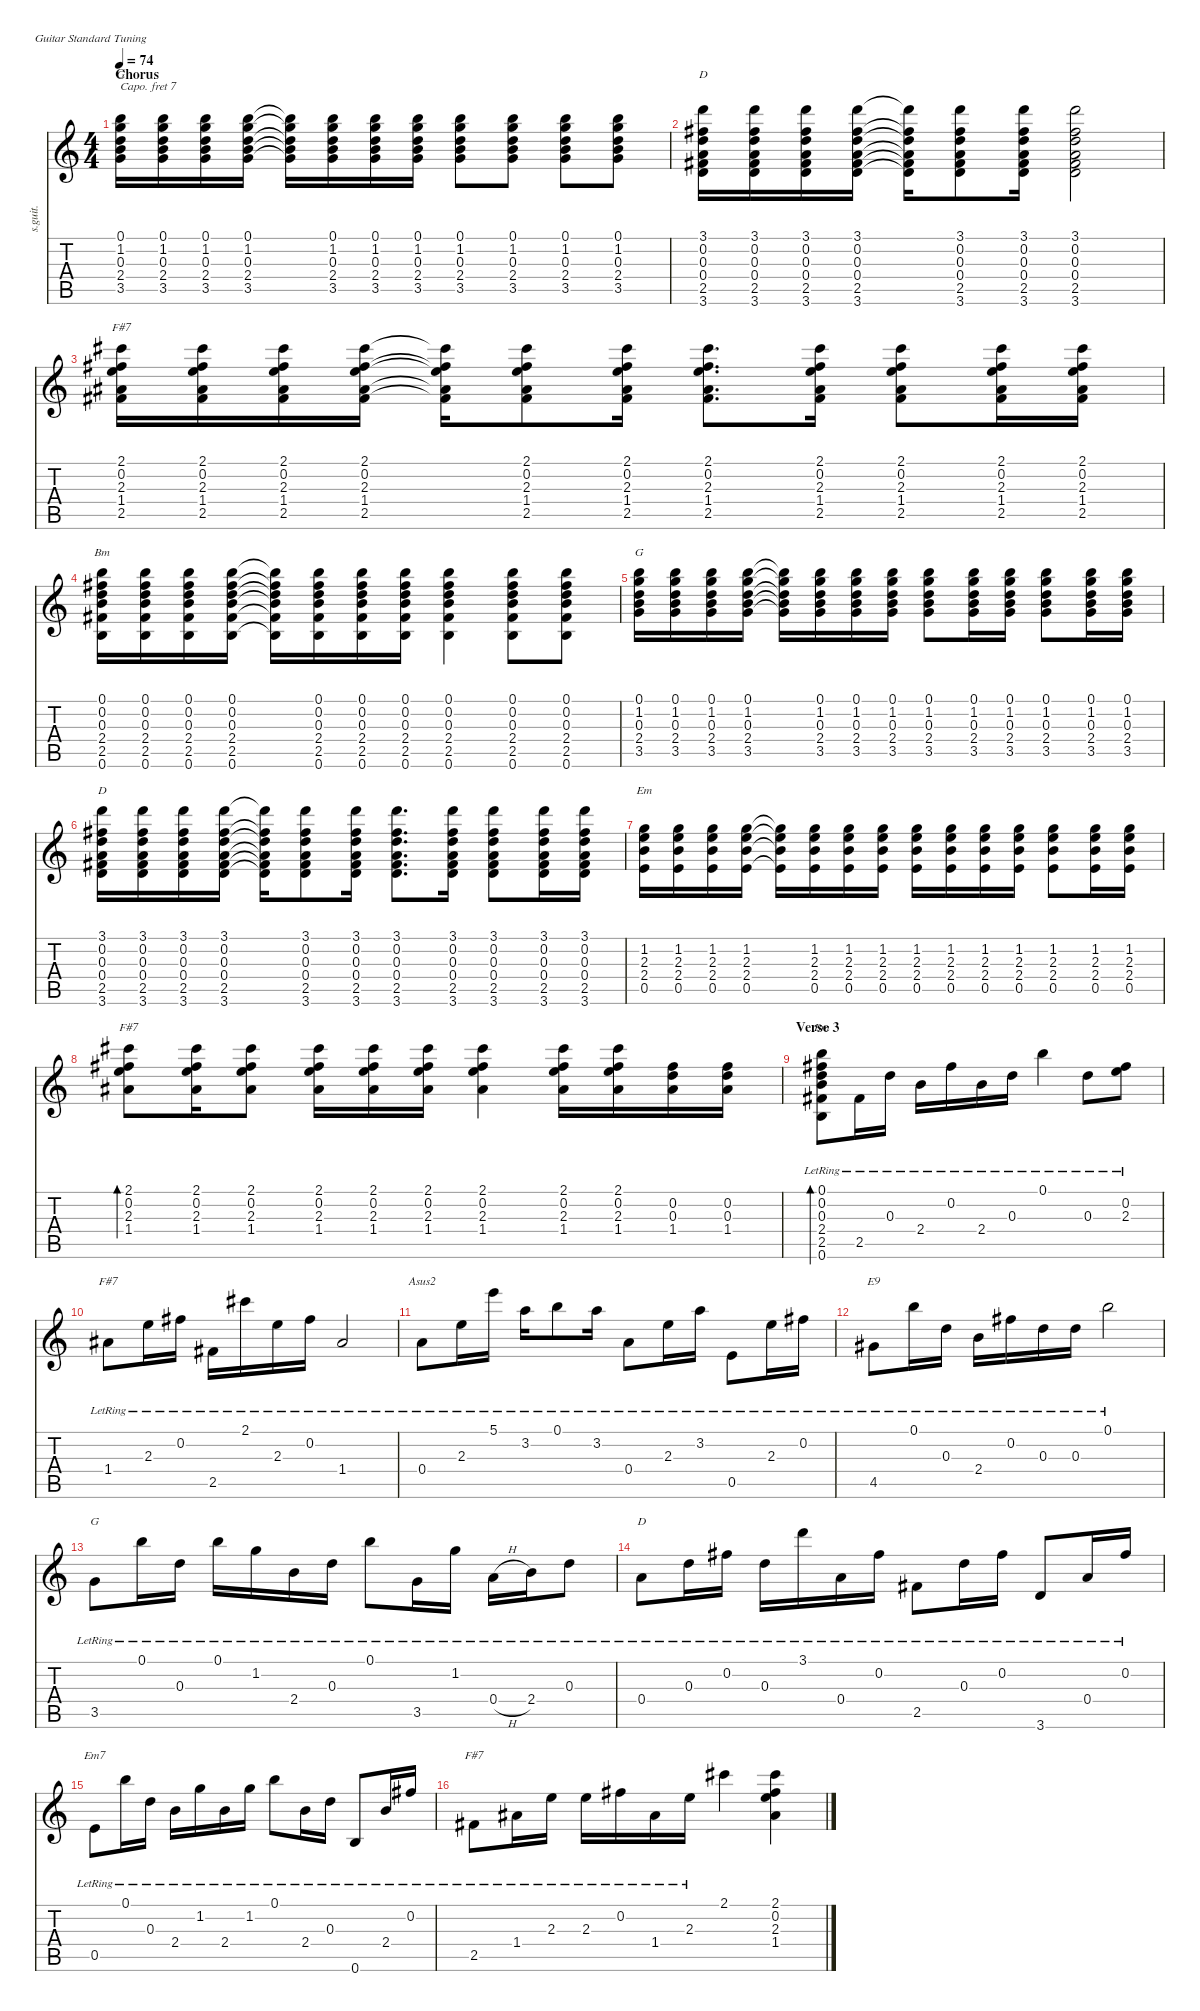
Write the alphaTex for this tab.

\defaultSystemsLayout 4
\hideDynamics
\bracketExtendMode nobrackets
\track ("Don Felder - 12 String Guitar" "s.guit.") {instrument electricguitarclean}
\staff {score tabs}
\capo 7
\tuning (E4 B3 G3 D3 A2 E2)
\chord ("Bm" 3 1 2 2 0 x) {showdiagram false}
\chord ("F#7" 3 1 2 2 0 x) {showdiagram false}
\chord ("Asus2" 3 1 2 2 0 x) {showdiagram false}
\chord ("E9" 3 1 2 2 0 x) {showdiagram false}
\chord ("G" 3 1 2 2 0 x) {showdiagram false}
\chord ("D" 3 1 2 2 0 x) {showdiagram false}
\chord ("Em7" 3 1 2 2 0 x) {showdiagram false}
\chord ("Em" 3 1 2 2 0 x) {showdiagram false}
\ts (4 4)
\section ("" "Chorus")
\tempo 74
\clef g2
\ks c
(0.1 1.2 0.3 2.4 3.5).16{ch "G" lyrics (0 "") lyrics (1 "") lyrics (2 "") lyrics (3 "") lyrics (4 "") dy f} (0.1 1.2 0.3 2.4 3.5).16{lyrics (0 "") lyrics (1 "") lyrics (2 "") lyrics (3 "") lyrics (4 "")} (0.1 1.2 0.3 2.4 3.5).16{lyrics (0 "") lyrics (1 "") lyrics (2 "") lyrics (3 "") lyrics (4 "")} (0.1 1.2 0.3 2.4 3.5).16{lyrics (0 "") lyrics (1 "") lyrics (2 "") lyrics (3 "") lyrics (4 "")} (0.1{t} 1.2{t} 0.3{t} 2.4{t} 3.5{t}).16{lyrics (0 "") lyrics (1 "") lyrics (2 "") lyrics (3 "") lyrics (4 "")} (0.1 1.2 0.3 2.4 3.5).16{lyrics (0 "") lyrics (1 "") lyrics (2 "") lyrics (3 "") lyrics (4 "")} (0.1 1.2 0.3 2.4 3.5).16{lyrics (0 "") lyrics (1 "") lyrics (2 "") lyrics (3 "") lyrics (4 "")} (0.1 1.2 0.3 2.4 3.5).16{lyrics (0 "") lyrics (1 "") lyrics (2 "") lyrics (3 "") lyrics (4 "")} (0.1 1.2 0.3 2.4 3.5).8{lyrics (0 "") lyrics (1 "") lyrics (2 "") lyrics (3 "") lyrics (4 "")} (0.1 1.2 0.3 2.4 3.5).8{lyrics (0 "") lyrics (1 "") lyrics (2 "") lyrics (3 "") lyrics (4 "")} (0.1 1.2 0.3 2.4 3.5).8{lyrics (0 "") lyrics (1 "") lyrics (2 "") lyrics (3 "") lyrics (4 "")} (0.1 1.2 0.3 2.4 3.5).8{lyrics (0 "") lyrics (1 "") lyrics (2 "") lyrics (3 "") lyrics (4 "")} |
(3.1 0.2 0.3 0.4 2.5 3.6).16{ch "D" lyrics (0 "") lyrics (1 "") lyrics (2 "") lyrics (3 "") lyrics (4 "")} (3.1 0.2 0.3 0.4 2.5 3.6).16{lyrics (0 "") lyrics (1 "") lyrics (2 "") lyrics (3 "") lyrics (4 "")} (3.1 0.2 0.3 0.4 2.5 3.6).16{lyrics (0 "") lyrics (1 "") lyrics (2 "") lyrics (3 "") lyrics (4 "")} (3.1 0.2 0.3 0.4 2.5 3.6).16{lyrics (0 "") lyrics (1 "") lyrics (2 "") lyrics (3 "") lyrics (4 "")} (3.1{t} 0.2{t} 0.3{t} 0.4{t} 2.5{t} 3.6{t}).16{lyrics (0 "") lyrics (1 "") lyrics (2 "") lyrics (3 "") lyrics (4 "")} (3.1 0.2 0.3 0.4 2.5 3.6).8{lyrics (0 "") lyrics (1 "") lyrics (2 "") lyrics (3 "") lyrics (4 "")} (3.1 0.2 0.3 0.4 2.5 3.6).16{lyrics (0 "") lyrics (1 "") lyrics (2 "") lyrics (3 "") lyrics (4 "")} (3.1 0.2 0.3 0.4 2.5 3.6).2{lyrics (0 "") lyrics (1 "") lyrics (2 "") lyrics (3 "") lyrics (4 "")} |
(2.1{acc #} 0.2 2.3 1.4{acc #} 2.5).16{ch "F#7" lyrics (0 "") lyrics (1 "") lyrics (2 "") lyrics (3 "") lyrics (4 "")} (2.1{acc #} 0.2 2.3 1.4{acc #} 2.5).16{lyrics (0 "") lyrics (1 "") lyrics (2 "") lyrics (3 "") lyrics (4 "")} (2.1{acc #} 0.2 2.3 1.4{acc #} 2.5).16{lyrics (0 "") lyrics (1 "") lyrics (2 "") lyrics (3 "") lyrics (4 "")} (2.1{acc #} 0.2 2.3 1.4{acc #} 2.5).16{lyrics (0 "") lyrics (1 "") lyrics (2 "") lyrics (3 "") lyrics (4 "")} (2.1{t acc #} 0.2{t} 2.3{t} 1.4{t acc #} 2.5{t}).16{lyrics (0 "") lyrics (1 "") lyrics (2 "") lyrics (3 "") lyrics (4 "")} (2.1{acc #} 0.2 2.3 1.4{acc #} 2.5).8{lyrics (0 "") lyrics (1 "") lyrics (2 "") lyrics (3 "") lyrics (4 "")} (2.1{acc #} 0.2 2.3 1.4{acc #} 2.5).16{lyrics (0 "") lyrics (1 "") lyrics (2 "") lyrics (3 "") lyrics (4 "")} (2.1{acc #} 0.2 2.3 1.4{acc #} 2.5).8{d lyrics (0 "") lyrics (1 "") lyrics (2 "") lyrics (3 "") lyrics (4 "")} (2.1{acc #} 0.2 2.3 1.4{acc #} 2.5).16{lyrics (0 "") lyrics (1 "") lyrics (2 "") lyrics (3 "") lyrics (4 "")} (2.1{acc #} 0.2 2.3 1.4{acc #} 2.5).8{lyrics (0 "") lyrics (1 "") lyrics (2 "") lyrics (3 "") lyrics (4 "")} (2.1{acc #} 0.2 2.3 1.4{acc #} 2.5).16{lyrics (0 "") lyrics (1 "") lyrics (2 "") lyrics (3 "") lyrics (4 "")} (2.1{acc #} 0.2 2.3 1.4{acc #} 2.5).16{lyrics (0 "") lyrics (1 "") lyrics (2 "") lyrics (3 "") lyrics (4 "")} |
(0.1 0.2 0.3 2.4 2.5 0.6).16{ch "Bm" lyrics (0 "") lyrics (1 "") lyrics (2 "") lyrics (3 "") lyrics (4 "")} (0.1 0.2 0.3 2.4 2.5 0.6).16{lyrics (0 "") lyrics (1 "") lyrics (2 "") lyrics (3 "") lyrics (4 "")} (0.1 0.2 0.3 2.4 2.5 0.6).16{lyrics (0 "") lyrics (1 "") lyrics (2 "") lyrics (3 "") lyrics (4 "")} (0.1 0.2 0.3 2.4 2.5 0.6).16{lyrics (0 "") lyrics (1 "") lyrics (2 "") lyrics (3 "") lyrics (4 "")} (0.1{t} 0.2{t} 0.3{t} 2.4{t} 2.5{t} 0.6{t}).16{lyrics (0 "") lyrics (1 "") lyrics (2 "") lyrics (3 "") lyrics (4 "")} (0.1 0.2 0.3 2.4 2.5 0.6).16{lyrics (0 "") lyrics (1 "") lyrics (2 "") lyrics (3 "") lyrics (4 "")} (0.1 0.2 0.3 2.4 2.5 0.6).16{lyrics (0 "") lyrics (1 "") lyrics (2 "") lyrics (3 "") lyrics (4 "")} (0.1 0.2 0.3 2.4 2.5 0.6).16{lyrics (0 "") lyrics (1 "") lyrics (2 "") lyrics (3 "") lyrics (4 "")} (0.1 0.2 0.3 2.4 2.5 0.6).4{lyrics (0 "") lyrics (1 "") lyrics (2 "") lyrics (3 "") lyrics (4 "")} (0.1 0.2 0.3 2.4 2.5 0.6).8{lyrics (0 "") lyrics (1 "") lyrics (2 "") lyrics (3 "") lyrics (4 "")} (0.1 0.2 0.3 2.4 2.5 0.6).8{lyrics (0 "") lyrics (1 "") lyrics (2 "") lyrics (3 "") lyrics (4 "")} |
(0.1 1.2 0.3 2.4 3.5).16{ch "G" lyrics (0 "") lyrics (1 "") lyrics (2 "") lyrics (3 "") lyrics (4 "")} (0.1 1.2 0.3 2.4 3.5).16{lyrics (0 "") lyrics (1 "") lyrics (2 "") lyrics (3 "") lyrics (4 "")} (0.1 1.2 0.3 2.4 3.5).16{lyrics (0 "") lyrics (1 "") lyrics (2 "") lyrics (3 "") lyrics (4 "")} (0.1 1.2 0.3 2.4 3.5).16{lyrics (0 "") lyrics (1 "") lyrics (2 "") lyrics (3 "") lyrics (4 "")} (0.1{t} 1.2{t} 0.3{t} 2.4{t} 3.5{t}).16{lyrics (0 "") lyrics (1 "") lyrics (2 "") lyrics (3 "") lyrics (4 "")} (0.1 1.2 0.3 2.4 3.5).16{lyrics (0 "") lyrics (1 "") lyrics (2 "") lyrics (3 "") lyrics (4 "")} (0.1 1.2 0.3 2.4 3.5).16{lyrics (0 "") lyrics (1 "") lyrics (2 "") lyrics (3 "") lyrics (4 "")} (0.1 1.2 0.3 2.4 3.5).16{lyrics (0 "") lyrics (1 "") lyrics (2 "") lyrics (3 "") lyrics (4 "")} (0.1 1.2 0.3 2.4 3.5).8{lyrics (0 "") lyrics (1 "") lyrics (2 "") lyrics (3 "") lyrics (4 "")} (0.1 1.2 0.3 2.4 3.5).16{lyrics (0 "") lyrics (1 "") lyrics (2 "") lyrics (3 "") lyrics (4 "")} (0.1 1.2 0.3 2.4 3.5).16{lyrics (0 "") lyrics (1 "") lyrics (2 "") lyrics (3 "") lyrics (4 "")} (0.1 1.2 0.3 2.4 3.5).8{lyrics (0 "") lyrics (1 "") lyrics (2 "") lyrics (3 "") lyrics (4 "")} (0.1 1.2 0.3 2.4 3.5).16{lyrics (0 "") lyrics (1 "") lyrics (2 "") lyrics (3 "") lyrics (4 "")} (0.1 1.2 0.3 2.4 3.5).16{lyrics (0 "") lyrics (1 "") lyrics (2 "") lyrics (3 "") lyrics (4 "")} |
(3.1 0.2 0.3 0.4 2.5 3.6).16{ch "D" lyrics (0 "") lyrics (1 "") lyrics (2 "") lyrics (3 "") lyrics (4 "")} (3.1 0.2 0.3 0.4 2.5 3.6).16{lyrics (0 "") lyrics (1 "") lyrics (2 "") lyrics (3 "") lyrics (4 "")} (3.1 0.2 0.3 0.4 2.5 3.6).16{lyrics (0 "") lyrics (1 "") lyrics (2 "") lyrics (3 "") lyrics (4 "")} (3.1 0.2 0.3 0.4 2.5 3.6).16{lyrics (0 "") lyrics (1 "") lyrics (2 "") lyrics (3 "") lyrics (4 "")} (3.1{t} 0.2{t} 0.3{t} 0.4{t} 2.5{t} 3.6{t}).16{lyrics (0 "") lyrics (1 "") lyrics (2 "") lyrics (3 "") lyrics (4 "")} (3.1 0.2 0.3 0.4 2.5 3.6).8{lyrics (0 "") lyrics (1 "") lyrics (2 "") lyrics (3 "") lyrics (4 "")} (3.1 0.2 0.3 0.4 2.5 3.6).16{lyrics (0 "") lyrics (1 "") lyrics (2 "") lyrics (3 "") lyrics (4 "")} (3.1 0.2 0.3 0.4 2.5 3.6).8{d lyrics (0 "") lyrics (1 "") lyrics (2 "") lyrics (3 "") lyrics (4 "")} (3.1 0.2 0.3 0.4 2.5 3.6).16{lyrics (0 "") lyrics (1 "") lyrics (2 "") lyrics (3 "") lyrics (4 "")} (3.1 0.2 0.3 0.4 2.5 3.6).8{lyrics (0 "") lyrics (1 "") lyrics (2 "") lyrics (3 "") lyrics (4 "")} (3.1 0.2 0.3 0.4 2.5 3.6).16{lyrics (0 "") lyrics (1 "") lyrics (2 "") lyrics (3 "") lyrics (4 "")} (3.1 0.2 0.3 0.4 2.5 3.6).16{lyrics (0 "") lyrics (1 "") lyrics (2 "") lyrics (3 "") lyrics (4 "")} |
(1.2 2.3 2.4 0.5).16{ch "Em" lyrics (0 "") lyrics (1 "") lyrics (2 "") lyrics (3 "") lyrics (4 "")} (1.2 2.3 2.4 0.5).16{lyrics (0 "") lyrics (1 "") lyrics (2 "") lyrics (3 "") lyrics (4 "")} (1.2 2.3 2.4 0.5).16{lyrics (0 "") lyrics (1 "") lyrics (2 "") lyrics (3 "") lyrics (4 "")} (1.2 2.3 2.4 0.5).16{lyrics (0 "") lyrics (1 "") lyrics (2 "") lyrics (3 "") lyrics (4 "")} (1.2{t} 2.3{t} 2.4{t} 0.5{t}).16{lyrics (0 "") lyrics (1 "") lyrics (2 "") lyrics (3 "") lyrics (4 "")} (1.2 2.3 2.4 0.5).16{lyrics (0 "") lyrics (1 "") lyrics (2 "") lyrics (3 "") lyrics (4 "")} (1.2 2.3 2.4 0.5).16{lyrics (0 "") lyrics (1 "") lyrics (2 "") lyrics (3 "") lyrics (4 "")} (1.2 2.3 2.4 0.5).16{lyrics (0 "") lyrics (1 "") lyrics (2 "") lyrics (3 "") lyrics (4 "")} (1.2 2.3 2.4 0.5).16{lyrics (0 "") lyrics (1 "") lyrics (2 "") lyrics (3 "") lyrics (4 "")} (1.2 2.3 2.4 0.5).16{lyrics (0 "") lyrics (1 "") lyrics (2 "") lyrics (3 "") lyrics (4 "")} (1.2 2.3 2.4 0.5).16{lyrics (0 "") lyrics (1 "") lyrics (2 "") lyrics (3 "") lyrics (4 "")} (1.2 2.3 2.4 0.5).16{lyrics (0 "") lyrics (1 "") lyrics (2 "") lyrics (3 "") lyrics (4 "")} (1.2 2.3 2.4 0.5).8{lyrics (0 "") lyrics (1 "") lyrics (2 "") lyrics (3 "") lyrics (4 "")} (1.2 2.3 2.4 0.5).16{lyrics (0 "") lyrics (1 "") lyrics (2 "") lyrics (3 "") lyrics (4 "")} (1.2 2.3 2.4 0.5).16{lyrics (0 "") lyrics (1 "") lyrics (2 "") lyrics (3 "") lyrics (4 "")} |
(2.1{acc #} 0.2 2.3 1.4{acc #}).8{bd 30 ch "F#7" lyrics (0 "") lyrics (1 "") lyrics (2 "") lyrics (3 "") lyrics (4 "")} (2.1{acc #} 0.2 2.3 1.4{acc #}).16{lyrics (0 "") lyrics (1 "") lyrics (2 "") lyrics (3 "") lyrics (4 "")} (2.1{acc #} 0.2 2.3 1.4{acc #}).8{lyrics (0 "") lyrics (1 "") lyrics (2 "") lyrics (3 "") lyrics (4 "")} (2.1{acc #} 0.2 2.3 1.4{acc #}).16{lyrics (0 "") lyrics (1 "") lyrics (2 "") lyrics (3 "") lyrics (4 "")} (2.1{acc #} 0.2 2.3 1.4{acc #}).16{lyrics (0 "") lyrics (1 "") lyrics (2 "") lyrics (3 "") lyrics (4 "")} (2.1{acc #} 0.2 2.3 1.4{acc #}).16{lyrics (0 "") lyrics (1 "") lyrics (2 "") lyrics (3 "") lyrics (4 "")} (2.1{acc #} 0.2 2.3 1.4{acc #}).4{lyrics (0 "") lyrics (1 "") lyrics (2 "") lyrics (3 "") lyrics (4 "")} (2.1{acc #} 0.2 2.3 1.4{acc #}).16{lyrics (0 "") lyrics (1 "") lyrics (2 "") lyrics (3 "") lyrics (4 "")} (2.1{acc #} 0.2 2.3 1.4{acc #}).16{lyrics (0 "") lyrics (1 "") lyrics (2 "") lyrics (3 "") lyrics (4 "")} (0.2 0.3 1.4{acc #}).16{lyrics (0 "") lyrics (1 "") lyrics (2 "") lyrics (3 "") lyrics (4 "")} (0.2 0.3 1.4{acc #}).16{lyrics (0 "") lyrics (1 "") lyrics (2 "") lyrics (3 "") lyrics (4 "")} |
\section ("" "Verse 3")
(0.1{lr} 0.2{lr} 0.3{lr} 2.4{lr} 2.5{lr} 0.6{lr}).8{bd 30 ch "Bm" lyrics (0 "") lyrics (1 "") lyrics (2 "") lyrics (3 "") lyrics (4 "")} 2.5{lr}.16{lyrics (0 "") lyrics (1 "") lyrics (2 "") lyrics (3 "") lyrics (4 "")} 0.3{lr}.16{lyrics (0 "") lyrics (1 "") lyrics (2 "") lyrics (3 "") lyrics (4 "")} 2.4{lr}.16{lyrics (0 "") lyrics (1 "") lyrics (2 "") lyrics (3 "") lyrics (4 "")} 0.2{lr}.16{lyrics (0 "") lyrics (1 "") lyrics (2 "") lyrics (3 "") lyrics (4 "")} 2.4{lr}.16{lyrics (0 "") lyrics (1 "") lyrics (2 "") lyrics (3 "") lyrics (4 "")} 0.3{lr}.16{lyrics (0 "") lyrics (1 "") lyrics (2 "") lyrics (3 "") lyrics (4 "")} 0.1{lr}.4{lyrics (0 "") lyrics (1 "") lyrics (2 "") lyrics (3 "") lyrics (4 "")} 0.3{lr}.8{lyrics (0 "") lyrics (1 "") lyrics (2 "") lyrics (3 "") lyrics (4 "")} (0.2{lr} 2.3{lr}).8{lyrics (0 "") lyrics (1 "") lyrics (2 "") lyrics (3 "") lyrics (4 "")} |
1.4{lr acc #}.8{ch "F#7" lyrics (0 "") lyrics (1 "") lyrics (2 "") lyrics (3 "") lyrics (4 "")} 2.3{lr}.16{lyrics (0 "") lyrics (1 "") lyrics (2 "") lyrics (3 "") lyrics (4 "")} 0.2{lr}.16{lyrics (0 "") lyrics (1 "") lyrics (2 "") lyrics (3 "") lyrics (4 "")} 2.5{lr}.16{lyrics (0 "") lyrics (1 "") lyrics (2 "") lyrics (3 "") lyrics (4 "")} 2.1{lr acc #}.16{lyrics (0 "") lyrics (1 "") lyrics (2 "") lyrics (3 "") lyrics (4 "")} 2.3{lr}.16{lyrics (0 "") lyrics (1 "") lyrics (2 "") lyrics (3 "") lyrics (4 "")} 0.2{lr}.16{lyrics (0 "") lyrics (1 "") lyrics (2 "") lyrics (3 "") lyrics (4 "")} 1.4{lr acc #}.2{lyrics (0 "") lyrics (1 "") lyrics (2 "") lyrics (3 "") lyrics (4 "")} |
0.4{lr}.8{ch "Asus2" lyrics (0 "") lyrics (1 "") lyrics (2 "") lyrics (3 "") lyrics (4 "")} 2.3{lr}.16{lyrics (0 "") lyrics (1 "") lyrics (2 "") lyrics (3 "") lyrics (4 "")} 5.1{lr}.16{lyrics (0 "") lyrics (1 "") lyrics (2 "") lyrics (3 "") lyrics (4 "")} 3.2{lr}.16{lyrics (0 "") lyrics (1 "") lyrics (2 "") lyrics (3 "") lyrics (4 "")} 0.1{lr}.8{lyrics (0 "") lyrics (1 "") lyrics (2 "") lyrics (3 "") lyrics (4 "")} 3.2{lr}.16{lyrics (0 "") lyrics (1 "") lyrics (2 "") lyrics (3 "") lyrics (4 "")} 0.4{lr}.8{lyrics (0 "") lyrics (1 "") lyrics (2 "") lyrics (3 "") lyrics (4 "")} 2.3{lr}.16{lyrics (0 "") lyrics (1 "") lyrics (2 "") lyrics (3 "") lyrics (4 "")} 3.2{lr}.16{lyrics (0 "") lyrics (1 "") lyrics (2 "") lyrics (3 "") lyrics (4 "")} 0.5{lr}.8{lyrics (0 "") lyrics (1 "") lyrics (2 "") lyrics (3 "") lyrics (4 "")} 2.3{lr}.16{lyrics (0 "") lyrics (1 "") lyrics (2 "") lyrics (3 "") lyrics (4 "")} 0.2{lr}.16{lyrics (0 "") lyrics (1 "") lyrics (2 "") lyrics (3 "") lyrics (4 "")} |
4.5{lr acc #}.8{ch "E9" lyrics (0 "") lyrics (1 "") lyrics (2 "") lyrics (3 "") lyrics (4 "")} 0.1{lr}.16{lyrics (0 "") lyrics (1 "") lyrics (2 "") lyrics (3 "") lyrics (4 "")} 0.3{lr}.16{lyrics (0 "") lyrics (1 "") lyrics (2 "") lyrics (3 "") lyrics (4 "")} 2.4{lr}.16{lyrics (0 "") lyrics (1 "") lyrics (2 "") lyrics (3 "") lyrics (4 "")} 0.2{lr}.16{lyrics (0 "") lyrics (1 "") lyrics (2 "") lyrics (3 "") lyrics (4 "")} 0.3{lr}.16{lyrics (0 "") lyrics (1 "") lyrics (2 "") lyrics (3 "") lyrics (4 "")} 0.3{lr}.16{lyrics (0 "") lyrics (1 "") lyrics (2 "") lyrics (3 "") lyrics (4 "")} 0.1{lr}.2{lyrics (0 "") lyrics (1 "") lyrics (2 "") lyrics (3 "") lyrics (4 "")} |
3.5{lr}.8{ch "G" lyrics (0 "") lyrics (1 "") lyrics (2 "") lyrics (3 "") lyrics (4 "")} 0.1{lr}.16{lyrics (0 "") lyrics (1 "") lyrics (2 "") lyrics (3 "") lyrics (4 "")} 0.3{lr}.16{lyrics (0 "") lyrics (1 "") lyrics (2 "") lyrics (3 "") lyrics (4 "")} 0.1{lr}.16{lyrics (0 "") lyrics (1 "") lyrics (2 "") lyrics (3 "") lyrics (4 "")} 1.2{lr}.16{lyrics (0 "") lyrics (1 "") lyrics (2 "") lyrics (3 "") lyrics (4 "")} 2.4{lr}.16{lyrics (0 "") lyrics (1 "") lyrics (2 "") lyrics (3 "") lyrics (4 "")} 0.3{lr}.16{lyrics (0 "") lyrics (1 "") lyrics (2 "") lyrics (3 "") lyrics (4 "")} 0.1{lr}.8{lyrics (0 "") lyrics (1 "") lyrics (2 "") lyrics (3 "") lyrics (4 "")} 3.5{lr}.16{lyrics (0 "") lyrics (1 "") lyrics (2 "") lyrics (3 "") lyrics (4 "")} 1.2{lr}.16{lyrics (0 "") lyrics (1 "") lyrics (2 "") lyrics (3 "") lyrics (4 "")} 0.4{h lr}.16{lyrics (0 "") lyrics (1 "") lyrics (2 "") lyrics (3 "") lyrics (4 "")} 2.4{lr}.16{lyrics (0 "") lyrics (1 "") lyrics (2 "") lyrics (3 "") lyrics (4 "")} 0.3{lr}.8{lyrics (0 "") lyrics (1 "") lyrics (2 "") lyrics (3 "") lyrics (4 "")} |
0.4{lr}.8{ch "D" lyrics (0 "") lyrics (1 "") lyrics (2 "") lyrics (3 "") lyrics (4 "")} 0.3{lr}.16{lyrics (0 "") lyrics (1 "") lyrics (2 "") lyrics (3 "") lyrics (4 "")} 0.2{lr}.16{lyrics (0 "") lyrics (1 "") lyrics (2 "") lyrics (3 "") lyrics (4 "")} 0.3{lr}.16{lyrics (0 "") lyrics (1 "") lyrics (2 "") lyrics (3 "") lyrics (4 "")} 3.1{lr}.16{lyrics (0 "") lyrics (1 "") lyrics (2 "") lyrics (3 "") lyrics (4 "")} 0.4{lr}.16{lyrics (0 "") lyrics (1 "") lyrics (2 "") lyrics (3 "") lyrics (4 "")} 0.2{lr}.16{lyrics (0 "") lyrics (1 "") lyrics (2 "") lyrics (3 "") lyrics (4 "")} 2.5{lr}.8{lyrics (0 "") lyrics (1 "") lyrics (2 "") lyrics (3 "") lyrics (4 "")} 0.3{lr}.16{lyrics (0 "") lyrics (1 "") lyrics (2 "") lyrics (3 "") lyrics (4 "")} 0.2{lr}.16{lyrics (0 "") lyrics (1 "") lyrics (2 "") lyrics (3 "") lyrics (4 "")} 3.6{lr}.8{lyrics (0 "") lyrics (1 "") lyrics (2 "") lyrics (3 "") lyrics (4 "")} 0.4{lr}.16{lyrics (0 "") lyrics (1 "") lyrics (2 "") lyrics (3 "") lyrics (4 "")} 0.2{lr}.16{lyrics (0 "") lyrics (1 "") lyrics (2 "") lyrics (3 "") lyrics (4 "")} |
0.5{lr}.8{ch "Em7" lyrics (0 "") lyrics (1 "") lyrics (2 "") lyrics (3 "") lyrics (4 "")} 0.1{lr}.16{lyrics (0 "") lyrics (1 "") lyrics (2 "") lyrics (3 "") lyrics (4 "")} 0.3{lr}.16{lyrics (0 "") lyrics (1 "") lyrics (2 "") lyrics (3 "") lyrics (4 "")} 2.4{lr}.16{lyrics (0 "") lyrics (1 "") lyrics (2 "") lyrics (3 "") lyrics (4 "")} 1.2{lr}.16{lyrics (0 "") lyrics (1 "") lyrics (2 "") lyrics (3 "") lyrics (4 "")} 2.4{lr}.16{lyrics (0 "") lyrics (1 "") lyrics (2 "") lyrics (3 "") lyrics (4 "")} 1.2{lr}.16{lyrics (0 "") lyrics (1 "") lyrics (2 "") lyrics (3 "") lyrics (4 "")} 0.1{lr}.8{lyrics (0 "") lyrics (1 "") lyrics (2 "") lyrics (3 "") lyrics (4 "")} 2.4{lr}.16{lyrics (0 "") lyrics (1 "") lyrics (2 "") lyrics (3 "") lyrics (4 "")} 0.3{lr}.16{lyrics (0 "") lyrics (1 "") lyrics (2 "") lyrics (3 "") lyrics (4 "")} 0.6{lr}.8{lyrics (0 "") lyrics (1 "") lyrics (2 "") lyrics (3 "") lyrics (4 "")} 2.4{lr}.16{lyrics (0 "") lyrics (1 "") lyrics (2 "") lyrics (3 "") lyrics (4 "")} 0.2{lr}.16{lyrics (0 "") lyrics (1 "") lyrics (2 "") lyrics (3 "") lyrics (4 "")} |
2.5{lr}.8{ch "F#7" lyrics (0 "") lyrics (1 "") lyrics (2 "") lyrics (3 "") lyrics (4 "")} 1.4{lr acc #}.16{lyrics (0 "") lyrics (1 "") lyrics (2 "") lyrics (3 "") lyrics (4 "")} 2.3{lr}.16{lyrics (0 "") lyrics (1 "") lyrics (2 "") lyrics (3 "") lyrics (4 "")} 2.3{lr}.16{lyrics (0 "") lyrics (1 "") lyrics (2 "") lyrics (3 "") lyrics (4 "")} 0.2{lr}.16{lyrics (0 "") lyrics (1 "") lyrics (2 "") lyrics (3 "") lyrics (4 "")} 1.4{lr acc #}.16{lyrics (0 "") lyrics (1 "") lyrics (2 "") lyrics (3 "") lyrics (4 "")} 2.3{lr}.16{lyrics (0 "") lyrics (1 "") lyrics (2 "") lyrics (3 "") lyrics (4 "")} 2.1{acc #}.4{lyrics (0 "") lyrics (1 "") lyrics (2 "") lyrics (3 "") lyrics (4 "")} (2.1{acc #} 0.2 2.3 1.4{acc #}).4{lyrics (0 "") lyrics (1 "") lyrics (2 "") lyrics (3 "") lyrics (4 "")}
